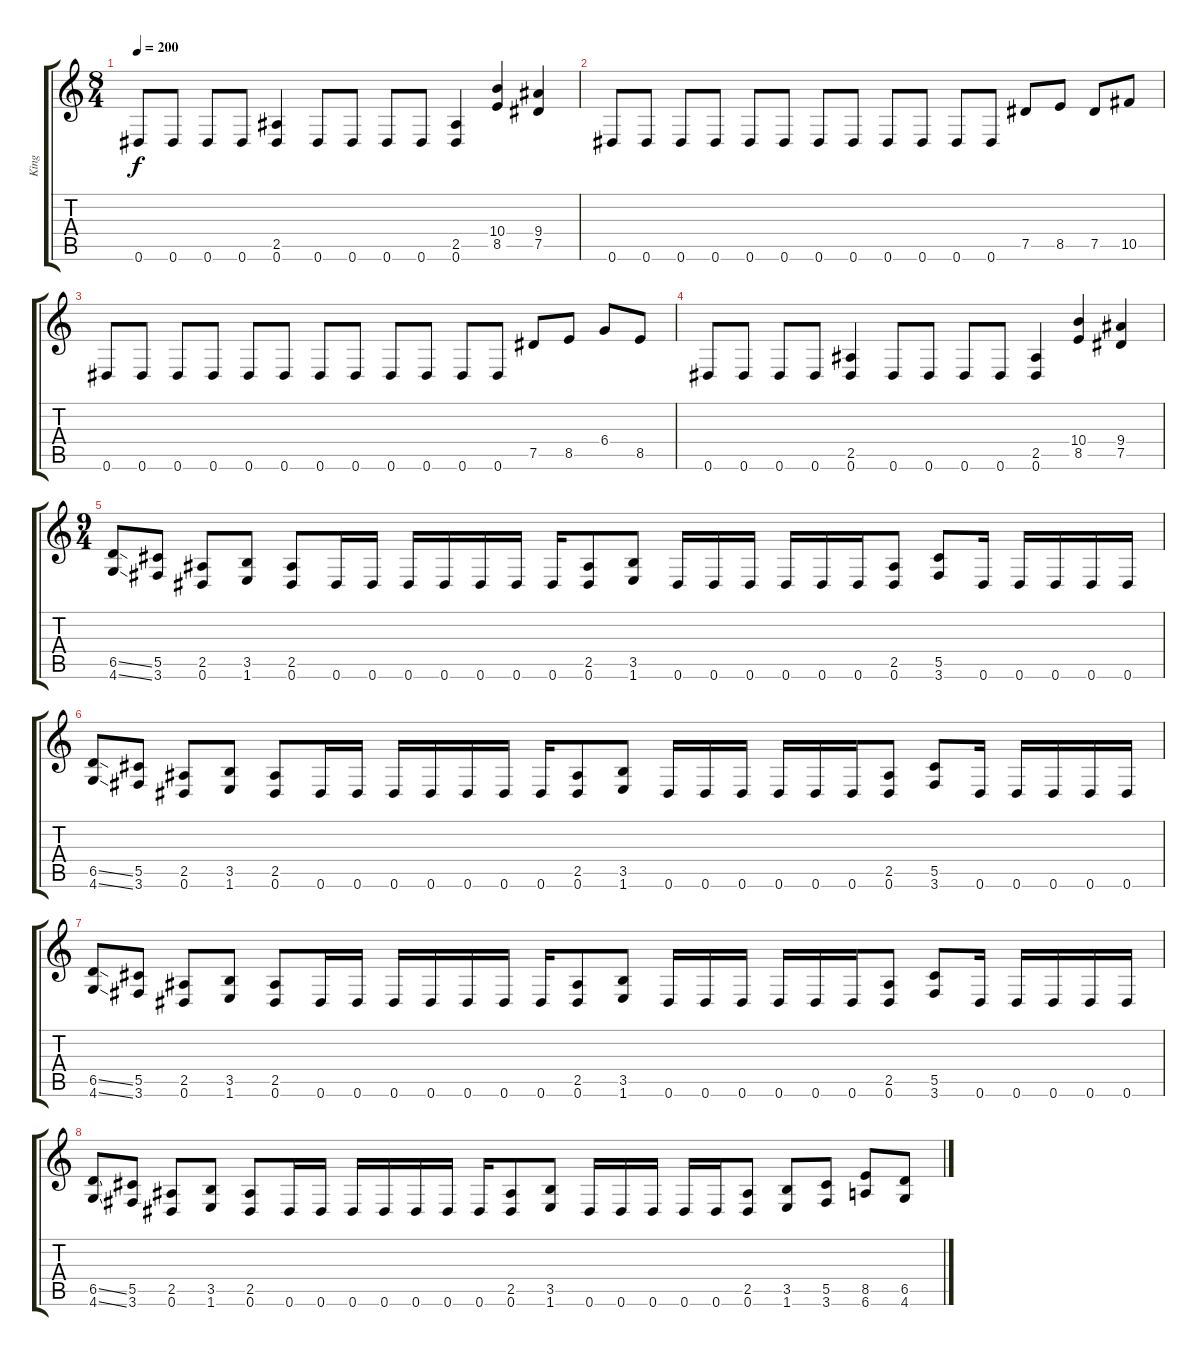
\track ("King" "King") {instrument distortionguitar}
\staff {score tabs}
\tuning (Eb4 Bb3 Gb3 Db3 Ab2 Eb2) {hide}
\ts (8 4)
\tempo 200
\clef g2
\ks c
0.6.8{dy f} 0.6.8 0.6.8 0.6.8 (2.5 0.6).4 0.6.8 0.6.8 0.6.8 0.6.8 (2.5 0.6).4 (10.4 8.5).4 (9.4 7.5).4 |
0.6.8 0.6.8 0.6.8 0.6.8 0.6.8 0.6.8 0.6.8 0.6.8 0.6.8 0.6.8 0.6.8 0.6.8 7.5.8 8.5.8 7.5.8 10.5.8 |
0.6.8 0.6.8 0.6.8 0.6.8 0.6.8 0.6.8 0.6.8 0.6.8 0.6.8 0.6.8 0.6.8 0.6.8 7.5.8 8.5.8 6.4.8 8.5.8 |
0.6.8 0.6.8 0.6.8 0.6.8 (2.5 0.6).4 0.6.8 0.6.8 0.6.8 0.6.8 (2.5 0.6).4 (10.4 8.5).4 (9.4 7.5).4 |
\ts (9 4)
(6.5{ss} 4.6{ss}).8 (5.5 3.6).8 (2.5 0.6).8 (3.5 1.6).8 (2.5 0.6).8 0.6.16 0.6.16 0.6.16 0.6.16 0.6.16 0.6.16 0.6.16 (2.5 0.6).8 (3.5 1.6).8 0.6.16 0.6.16 0.6.16 0.6.16 0.6.16 0.6.16 (2.5 0.6).8 (5.5 3.6).8 0.6.16 0.6.16 0.6.16 0.6.16 0.6.16 |
(6.5{ss} 4.6{ss}).8 (5.5 3.6).8 (2.5 0.6).8 (3.5 1.6).8 (2.5 0.6).8 0.6.16 0.6.16 0.6.16 0.6.16 0.6.16 0.6.16 0.6.16 (2.5 0.6).8 (3.5 1.6).8 0.6.16 0.6.16 0.6.16 0.6.16 0.6.16 0.6.16 (2.5 0.6).8 (5.5 3.6).8 0.6.16 0.6.16 0.6.16 0.6.16 0.6.16 |
(6.5{ss} 4.6{ss}).8 (5.5 3.6).8 (2.5 0.6).8 (3.5 1.6).8 (2.5 0.6).8 0.6.16 0.6.16 0.6.16 0.6.16 0.6.16 0.6.16 0.6.16 (2.5 0.6).8 (3.5 1.6).8 0.6.16 0.6.16 0.6.16 0.6.16 0.6.16 0.6.16 (2.5 0.6).8 (5.5 3.6).8 0.6.16 0.6.16 0.6.16 0.6.16 0.6.16 |
(6.5{ss} 4.6{ss}).8{volume 16} (5.5 3.6).8 (2.5 0.6).8 (3.5 1.6).8 (2.5 0.6).8 0.6.16 0.6.16 0.6.16 0.6.16 0.6.16 0.6.16 0.6.16 (2.5 0.6).8 (3.5 1.6).8 0.6.16 0.6.16 0.6.16 0.6.16 0.6.16 (2.5 0.6).8 (3.5 1.6).8 (5.5 3.6).8 (8.5 6.6).8 (6.5 4.6).8
